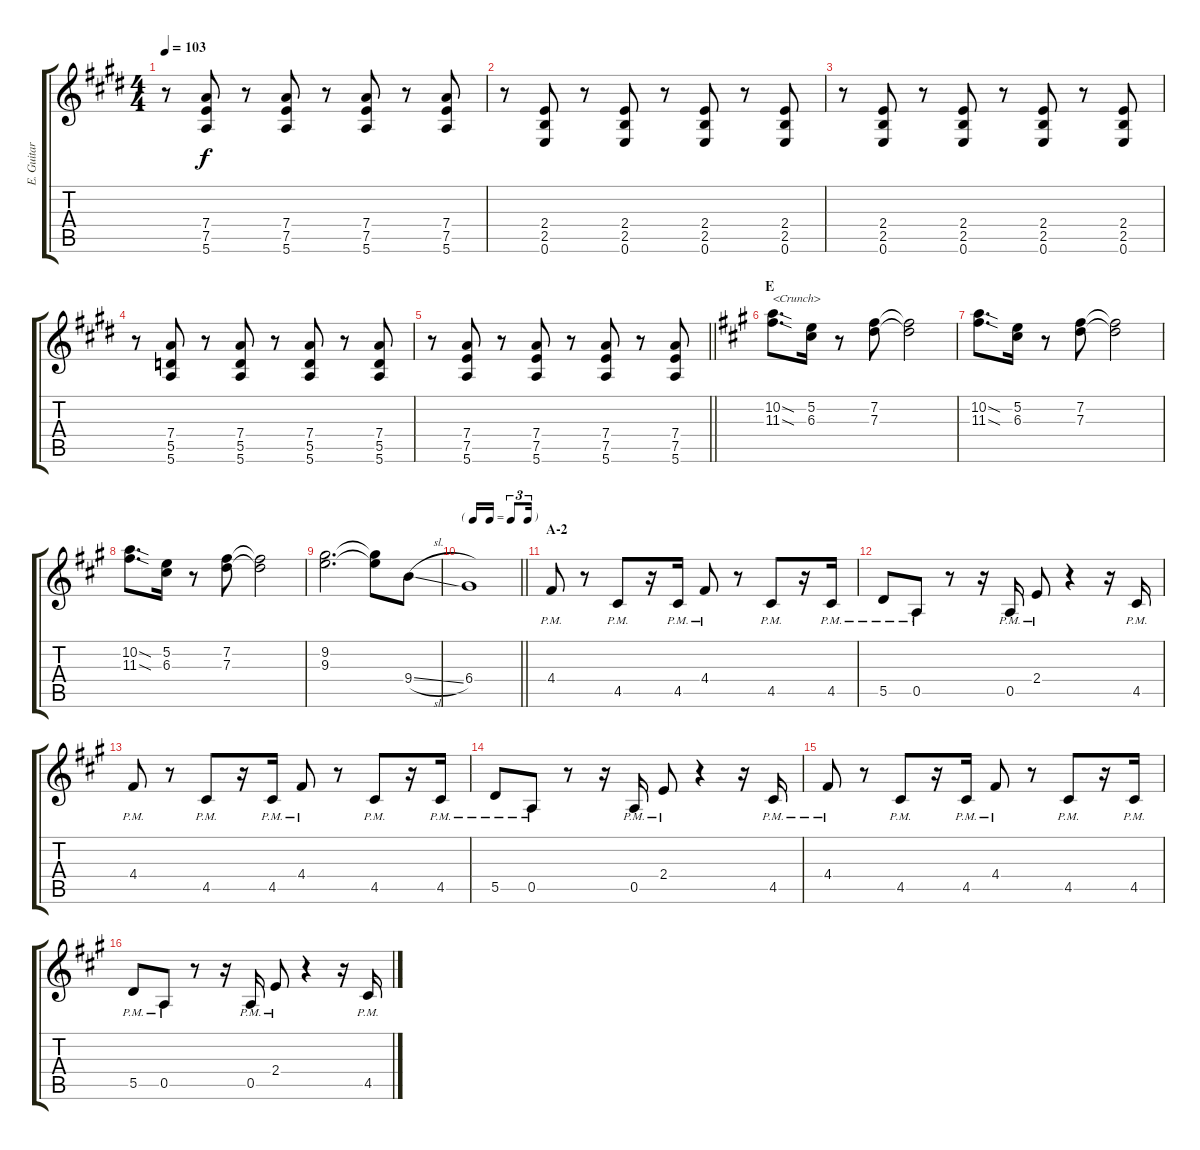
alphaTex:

\track ("E. Guitar I" "E. Guitar ") {instrument electricguitarjazz}
\staff {score tabs}
\tuning (E4 B3 G3 D3 A2 E2) {hide}
\ts (4 4)
\tempo 103
\clef g2
\ks e
r.8{dy f} (7.4 7.5 5.6).8 r.8 (7.4 7.5 5.6).8 r.8 (7.4 7.5 5.6).8 r.8 (7.4 7.5 5.6).8 |
r.8 (2.4 2.5 0.6).8 r.8 (2.4 2.5 0.6).8 r.8 (2.4 2.5 0.6).8 r.8 (2.4 2.5 0.6).8 |
r.8 (2.4 2.5 0.6).8 r.8 (2.4 2.5 0.6).8 r.8 (2.4 2.5 0.6).8 r.8 (2.4 2.5 0.6).8 |
r.8 (7.4 5.5 5.6).8 r.8 (7.4 5.5 5.6).8 r.8 (7.4 5.5 5.6).8 r.8 (7.4 5.5 5.6).8 |
\barLineRight lightlight
r.8 (7.4 7.5 5.6).8 r.8 (7.4 7.5 5.6).8 r.8 (7.4 7.5 5.6).8 r.8 (7.4 7.5 5.6).8 |
\section ("" "E")
\ks a
(10.2{sod} 11.3{sod}).8{d txt "<Crunch>" instrument electricguitarjazz} (5.2 6.3).16 r.8 (7.2 7.3).8 (7.2{t} 7.3{t}).2 |
(10.2{sod} 11.3{sod}).8{d} (5.2 6.3).16 r.8 (7.2 7.3).8 (7.2{t} 7.3{t}).2 |
(10.2{sod} 11.3{sod}).8{d} (5.2 6.3).16 r.8 (7.2 7.3).8 (7.2{t} 7.3{t}).2 |
(9.2 9.3).2{d} (9.2{t} 9.3{t}).8 9.4{sl}.8 |
\tf triplet16th
\barLineRight lightlight
6.4.1 |
\section ("" "A-2")
4.4{pm}.8 r.8 4.5{pm}.8 r.16 4.5{pm}.16 4.4{pm}.8 r.8 4.5{pm}.8 r.16 4.5{pm}.16 |
5.5{pm}.8 0.5{pm}.8 r.8 r.16 0.5{pm}.16 2.4{pm}.8 r.4 r.16 4.5{pm}.16 |
4.4{pm}.8 r.8 4.5{pm}.8 r.16 4.5{pm}.16 4.4{pm}.8 r.8 4.5{pm}.8 r.16 4.5{pm}.16 |
5.5{pm}.8 0.5{pm}.8 r.8 r.16 0.5{pm}.16 2.4{pm}.8 r.4 r.16 4.5{pm}.16 |
4.4{pm}.8 r.8 4.5{pm}.8 r.16 4.5{pm}.16 4.4{pm}.8 r.8 4.5{pm}.8 r.16 4.5{pm}.16 |
5.5{pm}.8 0.5{pm}.8 r.8 r.16 0.5{pm}.16 2.4{pm}.8 r.4 r.16 4.5{pm}.16
